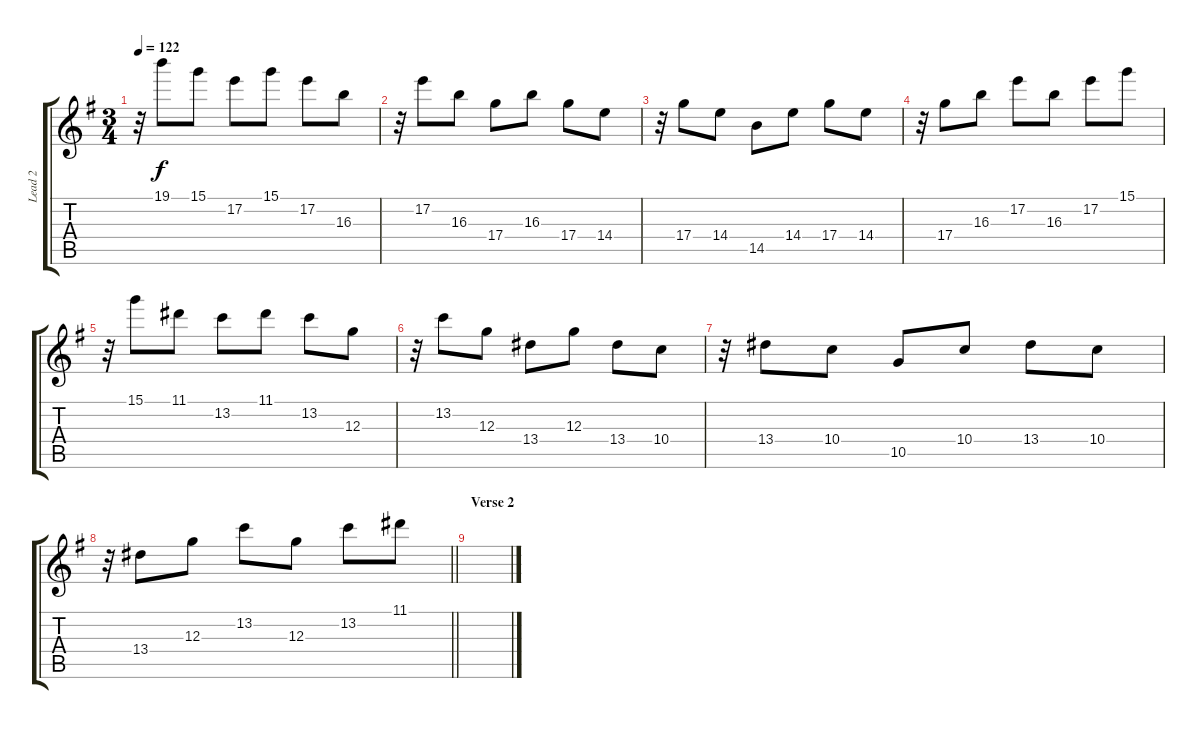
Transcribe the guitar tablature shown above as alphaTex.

\track ("Lead 2" "Lead 2") {instrument overdrivenguitar}
\staff {score tabs}
\tuning (E4 B3 G3 D3 A2 E2) {hide}
\ts (3 4)
\tempo 122
\clef g2
\ks eminor
r.32{dy f} 19.1.8 15.1.8 17.2.8 15.1.8 17.2.8 16.3.8 |
r.32 17.2.8 16.3.8 17.4.8 16.3.8 17.4.8 14.4.8 |
r.32 17.4.8 14.4.8 14.5.8 14.4.8 17.4.8 14.4.8 |
r.32 17.4.8 16.3.8 17.2.8 16.3.8 17.2.8 15.1.8 |
r.32 15.1.8 11.1.8 13.2.8 11.1.8 13.2.8 12.3.8 |
r.32 13.2.8 12.3.8 13.4.8 12.3.8 13.4.8 10.4.8 |
r.32 13.4.8 10.4.8 10.5.8 10.4.8 13.4.8 10.4.8 |
\barLineRight lightlight
r.32 13.4.8 12.3.8 13.2.8 12.3.8 13.2.8 11.1.8 |
\section ("" "Verse 2")
